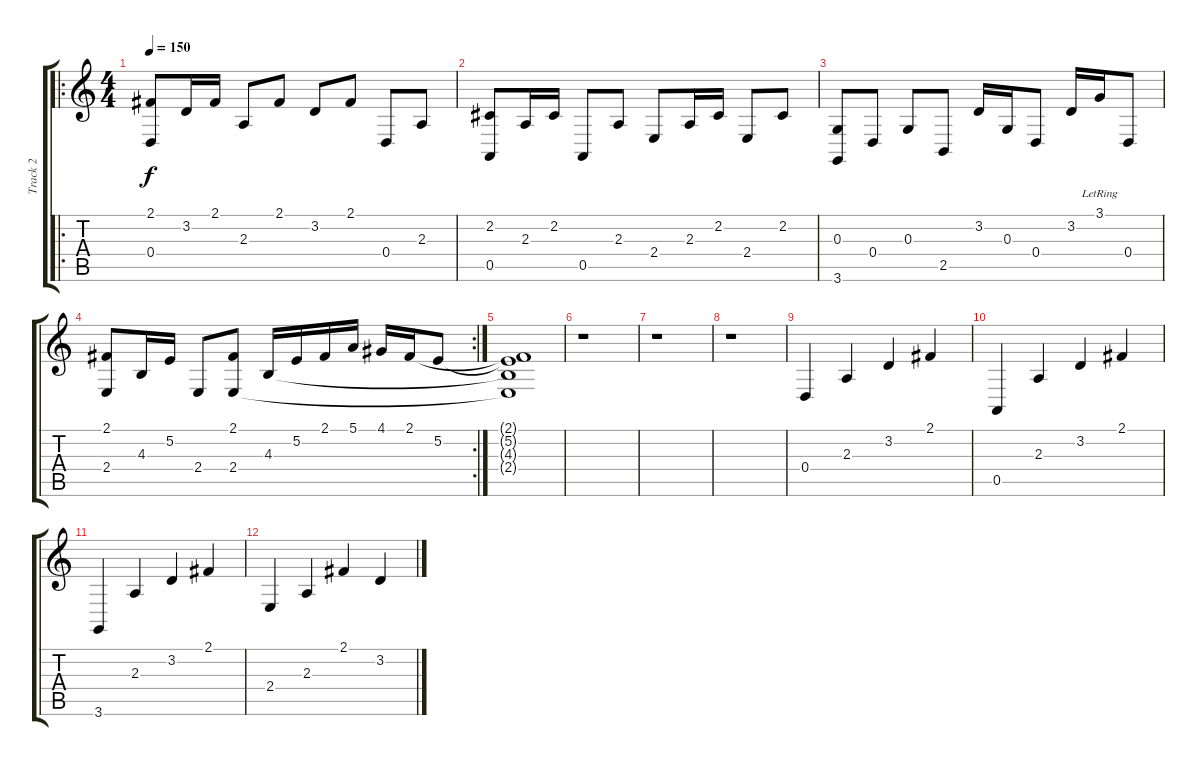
\track ("Track 2" "Track 2") {instrument pizzicatostrings}
\staff {score tabs}
\tuning (E4 B3 G3 D3 A2 E2) {hide}
\ro
\ts (4 4)
\tempo 150
\clef g2
\ks c
(2.1 0.4).8{dy f instrument orchestralharp} 3.2.16 2.1.16 2.3.8 2.1.8 3.2.8 2.1.8 0.4.8 2.3.8 |
(2.2 0.5).8 2.3.16 2.2.16 0.5.8 2.3.8 2.4.8 2.3.16 2.2.16 2.4.8 2.2.8 |
(0.3 3.6).8 0.4.8 0.3.8 2.5.8 3.2.16 0.3.16 0.4.8 3.2.16 3.1{lr}.16 0.4.8 |
\rc 2
(2.1 2.4).8 4.3.16 5.2.16 2.4.8 (2.1 2.4).8 4.3.16 5.2.16 2.1.16 5.1.16 4.1.16 2.1.16 5.2.8 |
(2.1{t} 5.2{t} 4.3{t} 2.4{t}).1 |
r.1 |
r.1 |
r.1 |
0.4.4 2.3.4 3.2.4 2.1.4 |
0.5.4 2.3.4 3.2.4 2.1.4 |
3.6.4 2.3.4 3.2.4 2.1.4 |
2.4.4 2.3.4 2.1.4 3.2.4
